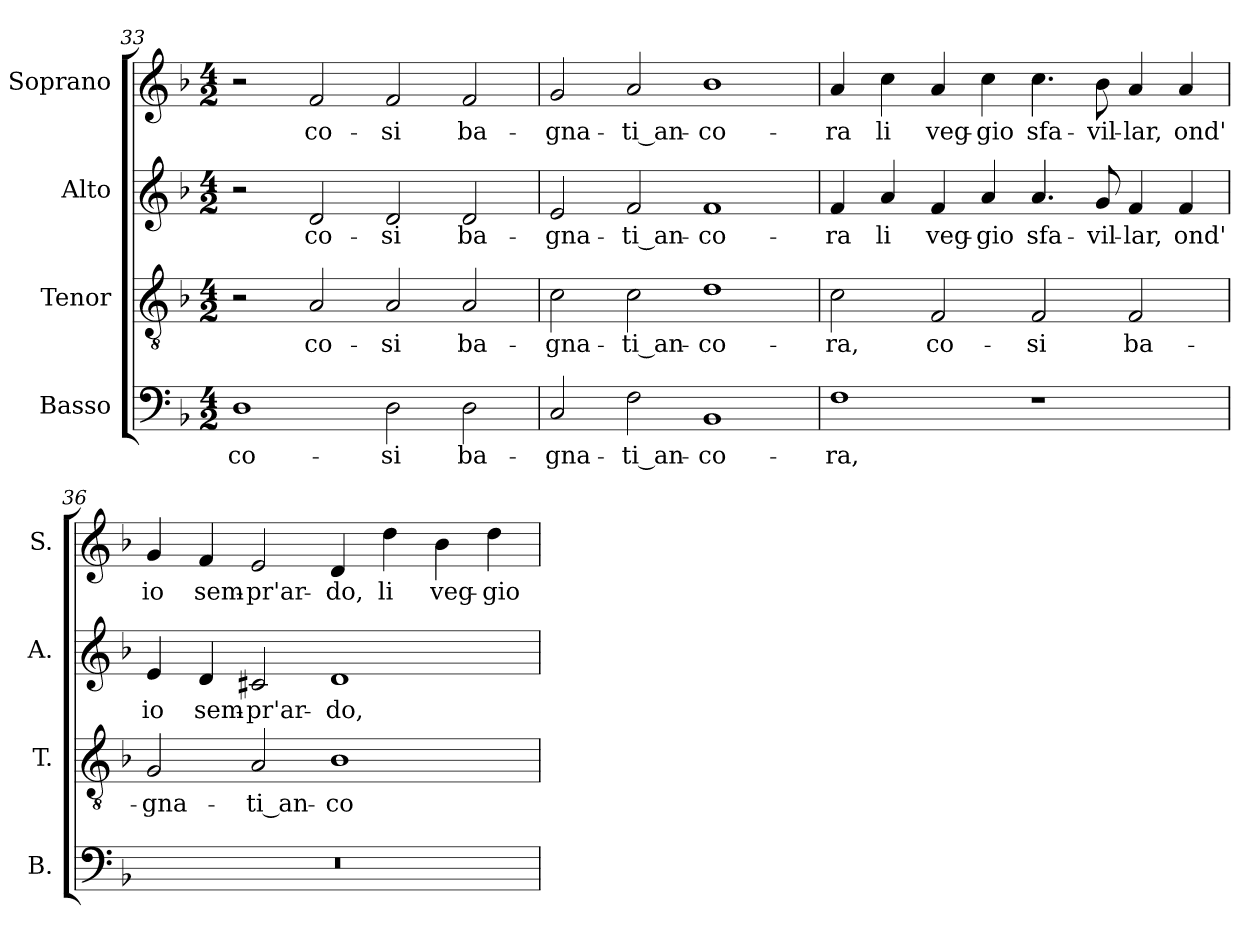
**kern	**text	**kern	**text	**kern	**text	**kern	**text
*part4	*part4	*part3	*part3	*part2	*part2	*part1	*part1
*staff4	*staff4	*staff3	*staff3	*staff2	*staff2	*staff1	*staff1
*I"Basso	*	*I"Tenor	*	*I"Alto	*	*I"Soprano	*
*I'B.	*	*I'T.	*	*I'A.	*	*I'S.	*
*clefF4	*	*clefGv2	*	*clefG2	*	*clefG2	*
*	*	*ITrd7c12	*	*	*	*	*
*k[b-]	*	*k[b-]	*	*k[b-]	*	*k[b-]	*
*F:	*	*F:	*	*F:	*	*F:	*
*M4/2	*	*M4/2	*	*M4/2	*	*M4/2	*
=33	=33	=33	=33	=33	=33	=33	=33
!	!LO:LY:b:color=#000000	!	!	!	!	!	!
1Di	co-	2r	.	2r	.	2r	.
!	!	!	!LO:LY:b:color=#000000	!	!	!	!
!	!	!	!	!	!LO:LY:b:color=#000000	!	!
!	!	!	!	!	!	!	!LO:LY:b:color=#000000
.	.	2AAi/	co-	2di/	co-	2fi/	co-
!	!LO:LY:b:color=#000000	!	!	!	!	!	!
!	!	!	!LO:LY:b:color=#000000	!	!	!	!
!	!	!	!	!	!LO:LY:b:color=#000000	!	!
!	!	!	!	!	!	!	!LO:LY:b:color=#000000
2Di\	-si	2AAi/	-si	2di/	-si	2fi/	-si
!	!LO:LY:b:color=#000000	!	!	!	!	!	!
!	!	!	!LO:LY:b:color=#000000	!	!	!	!
!	!	!	!	!	!LO:LY:b:color=#000000	!	!
!	!	!	!	!	!	!	!LO:LY:b:color=#000000
2Di\	ba-	2AAi/	ba-	2di/	ba-	2fi/	ba-
=34	=34	=34	=34	=34	=34	=34	=34
!	!LO:LY:b:color=#000000	!	!	!	!	!	!
!	!	!	!LO:LY:b:color=#000000	!	!	!	!
!	!	!	!	!	!LO:LY:b:color=#000000	!	!
!	!	!	!	!	!	!	!LO:LY:b:color=#000000
2Ci/	-gna-	2Ci\	-gna-	2ei/	-gna-	2gi/	-gna-
!	!LO:LY:b:color=#000000	!	!	!	!	!	!
!	!	!	!LO:LY:b:color=#000000	!	!	!	!
!	!	!	!	!	!LO:LY:b:color=#000000	!	!
!	!	!	!	!	!	!	!LO:LY:b:color=#000000
2Fi\	-ti_an-	2Ci\	-ti_an-	2fi/	-ti_an-	2ai/	-ti_an-
!	!LO:LY:b:color=#000000	!	!	!	!	!	!
!	!	!	!LO:LY:b:color=#000000	!	!	!	!
!	!	!	!	!	!LO:LY:b:color=#000000	!	!
!	!	!	!	!	!	!	!LO:LY:b:color=#000000
1BB-i	-co-	1Di	-co-	1fi	-co-	1b-i	-co-
=35	=35	=35	=35	=35	=35	=35	=35
!	!LO:LY:b:color=#000000	!	!	!	!	!	!
!	!	!	!LO:LY:b:color=#000000	!	!	!	!
!	!	!	!	!	!LO:LY:b:color=#000000	!	!
!	!	!	!	!	!	!	!LO:LY:b:color=#000000
1Fi	-ra,	2Ci\	-ra,	4fi/	-ra	4ai/	-ra
!	!	!	!	!	!LO:LY:b:color=#000000	!	!
!	!	!	!	!	!	!	!LO:LY:b:color=#000000
.	.	.	.	4ai/	li	4cci\	li
!	!	!	!LO:LY:b:color=#000000	!	!	!	!
!	!	!	!	!	!LO:LY:b:color=#000000	!	!
!	!	!	!	!	!	!	!LO:LY:b:color=#000000
.	.	2FFi/	co-	4fi/	veg-	4ai/	veg-
!	!	!	!	!	!LO:LY:b:color=#000000	!	!
!	!	!	!	!	!	!	!LO:LY:b:color=#000000
.	.	.	.	4ai/	-gio	4cci\	-gio
!	!	!	!LO:LY:b:color=#000000	!	!	!	!
!	!	!	!	!	!LO:LY:b:color=#000000	!	!
!	!	!	!	!	!	!	!LO:LY:b:color=#000000
1r	.	2FFi/	-si	4.ai/	sfa-	4.cci\	sfa-
!	!	!	!	!	!LO:LY:b:color=#000000	!	!
!	!	!	!	!	!	!	!LO:LY:b:color=#000000
.	.	.	.	8gi/	-vil-	8b-i\	-vil-
!	!	!	!LO:LY:b:color=#000000	!	!	!	!
!	!	!	!	!	!LO:LY:b:color=#000000	!	!
!	!	!	!	!	!	!	!LO:LY:b:color=#000000
.	.	2FFi/	ba-	4fi/	-lar,	4ai/	-lar,
!	!	!	!	!	!LO:LY:b:color=#000000	!	!
!	!	!	!	!	!	!	!LO:LY:b:color=#000000
.	.	.	.	4fi/	ond'	4ai/	ond'
!!LO:LB:g=z
=36	=36	=36	=36	=36	=36	=36	=36
!LO:N:vis=1	!	!	!	!	!	!	!
!	!	!	!LO:LY:b:color=#000000	!	!	!	!
!	!	!	!	!	!LO:LY:b:color=#000000	!	!
!	!	!	!	!	!	!	!LO:LY:b:color=#000000
0r	.	2GGi/	-gna-	4ei/	io	4gi/	io
!	!	!	!	!	!LO:LY:b:color=#000000	!	!
!	!	!	!	!	!	!	!LO:LY:b:color=#000000
.	.	.	.	4di/	sem-	4fi/	sem-
!	!	!	!LO:LY:b:color=#000000	!	!	!	!
!	!	!	!	!	!LO:LY:b:color=#000000	!	!
!	!	!	!	!	!	!	!LO:LY:b:color=#000000
.	.	2AAi/	-ti_an-	2c#Xi/	-pr'ar-	2ei/	-pr'ar-
!	!	!	!LO:LY:b:color=#000000	!	!	!	!
!	!	!	!	!	!LO:LY:b:color=#000000	!	!
!	!	!	!	!	!	!	!LO:LY:b:color=#000000
.	.	1BB-i	-co-	1di	-do,	4di/	-do,
!	!	!	!	!	!	!	!LO:LY:b:color=#000000
.	.	.	.	.	.	4ddi\	li
!	!	!	!	!	!	!	!LO:LY:b:color=#000000
.	.	.	.	.	.	4b-i\	veg-
!	!	!	!	!	!	!	!LO:LY:b:color=#000000
.	.	.	.	.	.	4ddi\	-gio
=	=	=	=	=	=	=	=
*-	*-	*-	*-	*-	*-	*-	*-
